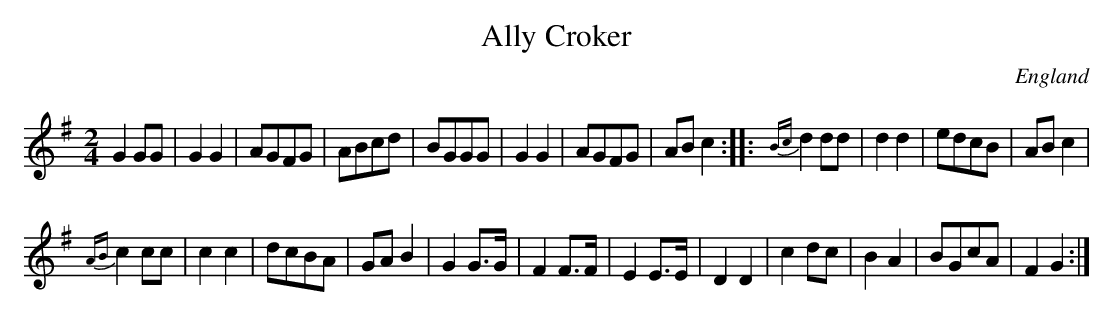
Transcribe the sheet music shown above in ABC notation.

X:1
T:Ally Croker
L:1/8
M:2/4
O:England
K:G major
G2GG     | G2G2 | AGFG | ABcd |   BGGG     | G2G2 | AGFG | ABc2 :: \
{Bc}d2dd | d2d2 | edcB | ABc2 | ! {AB}c2cc | c2c2 | dcBA | GAB2 |\
G2G>G    | F2F>F| E2E>E| D2D2 |   c2dc     | B2A2 | BGcA | F2G2 :|
